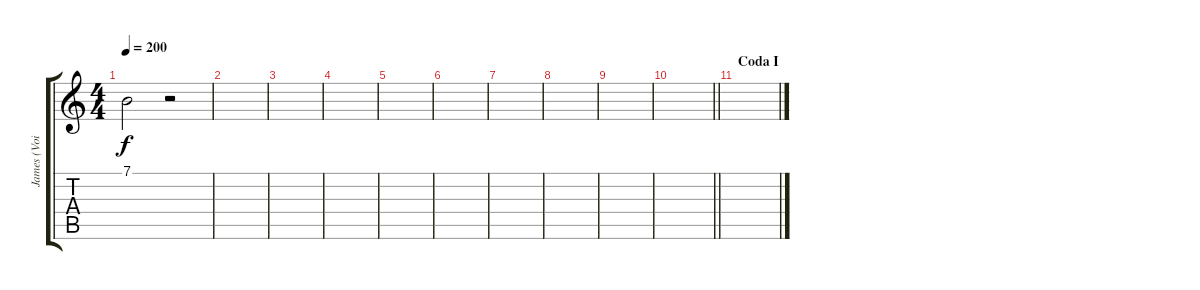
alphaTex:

\track ("James (Voice)" "James (Voi") {instrument lead6voice}
\staff {score tabs}
\tuning (E4 B3 G3 D3 A2 E2) {hide}
\ts (4 4)
\tempo 200
\clef g2
\ks c
7.1.2{dy f} r.2 |
|
|
|
|
|
|
|
|
\barLineRight lightlight
|
\section ("" "Coda I")
